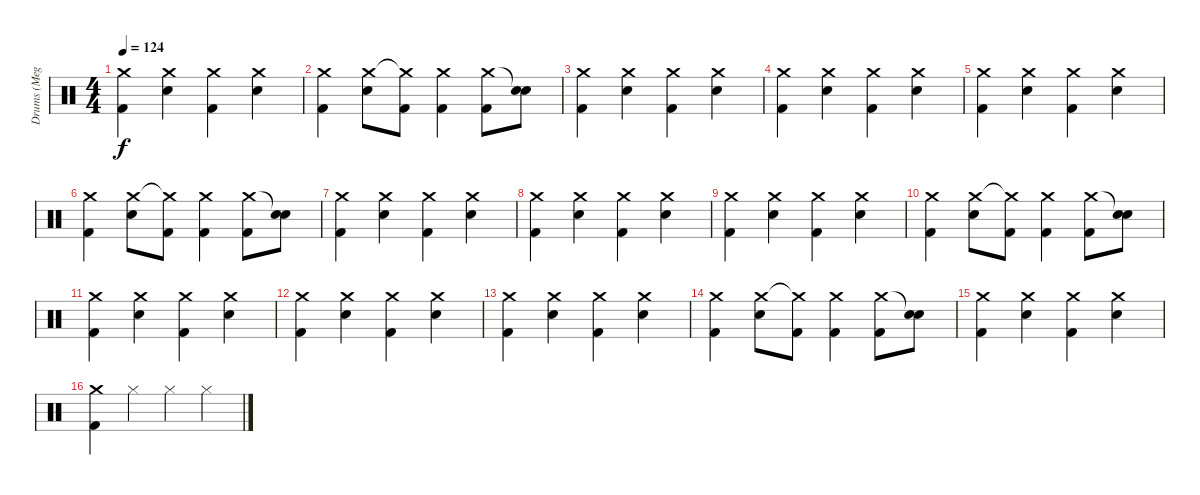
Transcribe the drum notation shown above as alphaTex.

\track ("Drums (Meg White)" "Drums (Meg") {instrument percussion}
\staff {score}
\articulation defaults
\ts (4 4)
\tempo 124
\clef neutral
\ks c
("Crash medium (hit)" "Kick (hit) 2").4{dy f} ("Crash medium (hit)" "Snare (hit) 2").4 ("Crash medium (hit)" "Kick (hit) 2").4 ("Crash medium (hit)" "Snare (hit) 2").4 |
("Crash medium (hit)" "Kick (hit) 2").4 ("Crash medium (hit)" "Snare (hit) 2").8 ("Crash medium (hit)"{t} "Kick (hit) 2").8 ("Crash medium (hit)" "Kick (hit) 2").4 ("Crash medium (hit)" "Kick (hit) 2").8 ("Snare (hit)"{t} "Snare (hit) 2").8 |
("Crash medium (hit)" "Kick (hit) 2").4 ("Crash medium (hit)" "Snare (hit) 2").4 ("Crash medium (hit)" "Kick (hit) 2").4 ("Crash medium (hit)" "Snare (hit) 2").4 |
("Crash medium (hit)" "Kick (hit) 2").4 ("Crash medium (hit)" "Snare (hit) 2").4 ("Crash medium (hit)" "Kick (hit) 2").4 ("Crash medium (hit)" "Snare (hit) 2").4 |
("Crash medium (hit)" "Kick (hit) 2").4 ("Crash medium (hit)" "Snare (hit) 2").4 ("Crash medium (hit)" "Kick (hit) 2").4 ("Crash medium (hit)" "Snare (hit) 2").4 |
("Crash medium (hit)" "Kick (hit) 2").4 ("Crash medium (hit)" "Snare (hit) 2").8 ("Crash medium (hit)"{t} "Kick (hit) 2").8 ("Crash medium (hit)" "Kick (hit) 2").4 ("Crash medium (hit)" "Kick (hit) 2").8 ("Snare (hit)"{t} "Snare (hit) 2").8 |
("Crash medium (hit)" "Kick (hit) 2").4 ("Crash medium (hit)" "Snare (hit) 2").4 ("Crash medium (hit)" "Kick (hit) 2").4 ("Crash medium (hit)" "Snare (hit) 2").4 |
("Crash medium (hit)" "Kick (hit) 2").4 ("Crash medium (hit)" "Snare (hit) 2").4 ("Crash medium (hit)" "Kick (hit) 2").4 ("Crash medium (hit)" "Snare (hit) 2").4 |
("Crash medium (hit)" "Kick (hit) 2").4 ("Crash medium (hit)" "Snare (hit) 2").4 ("Crash medium (hit)" "Kick (hit) 2").4 ("Crash medium (hit)" "Snare (hit) 2").4 |
("Crash medium (hit)" "Kick (hit) 2").4 ("Crash medium (hit)" "Snare (hit) 2").8 ("Crash medium (hit)"{t} "Kick (hit) 2").8 ("Crash medium (hit)" "Kick (hit) 2").4 ("Crash medium (hit)" "Kick (hit) 2").8 ("Snare (hit)"{t} "Snare (hit) 2").8 |
("Crash medium (hit)" "Kick (hit) 2").4 ("Crash medium (hit)" "Snare (hit) 2").4 ("Crash medium (hit)" "Kick (hit) 2").4 ("Crash medium (hit)" "Snare (hit) 2").4 |
("Crash medium (hit)" "Kick (hit) 2").4 ("Crash medium (hit)" "Snare (hit) 2").4 ("Crash medium (hit)" "Kick (hit) 2").4 ("Crash medium (hit)" "Snare (hit) 2").4 |
("Crash medium (hit)" "Kick (hit) 2").4 ("Crash medium (hit)" "Snare (hit) 2").4 ("Crash medium (hit)" "Kick (hit) 2").4 ("Crash medium (hit)" "Snare (hit) 2").4 |
("Crash medium (hit)" "Kick (hit) 2").4 ("Crash medium (hit)" "Snare (hit) 2").8 ("Crash medium (hit)"{t} "Kick (hit) 2").8 ("Crash medium (hit)" "Kick (hit) 2").4 ("Crash medium (hit)" "Kick (hit) 2").8 ("Snare (hit)"{t} "Snare (hit) 2").8 |
("Crash medium (hit)" "Kick (hit) 2").4 ("Crash medium (hit)" "Snare (hit) 2").4 ("Crash medium (hit)" "Kick (hit) 2").4 ("Crash medium (hit)" "Snare (hit) 2").4 |
("Crash medium (hit)" "Kick (hit) 2").4 "Hi-Hat (closed)".4 "Hi-Hat (closed)".4 "Hi-Hat (closed)".4
